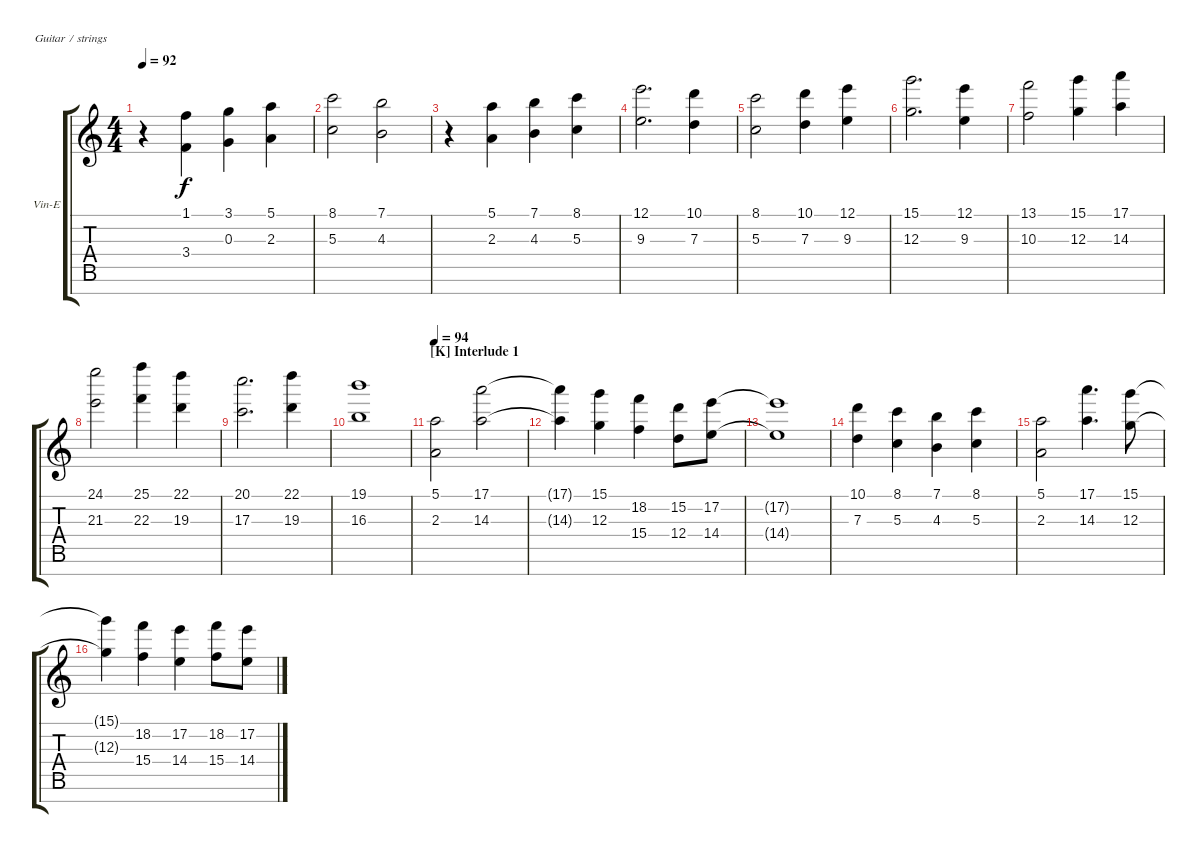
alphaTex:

\defaultSystemsLayout 4
\bracketExtendMode groupsimilarinstruments
\firstSystemTrackNameOrientation horizontal
\otherSystemsTrackNameOrientation horizontal
\track ("Violin Ensemble" "Vin-E") {instrument electricguitarclean}
\staff {score tabs}
\tuning (E4 B3 G3 D3 A2 E2 B1)
\ts (4 4)
\tempo 92
\clef g2
\ks c
r.4{dy f} (3.4 1.1).4 (3.1 0.3).4 (2.3 5.1).4 |
(8.1 5.3).2 (4.3 7.1).2 |
r.4 (5.1 2.3).4 (4.3 7.1).4 (8.1 5.3).4 |
(9.3 12.1).2{d} (10.1 7.3).4 |
(5.3 8.1).2 (10.1 7.3).4 (9.3 12.1).4 |
(15.1 12.3).2{d} (9.3 12.1).4 |
(13.1 10.3).2 (12.3 15.1).4 (17.1 14.3).4 |
(21.3 24.1).2 (25.1 22.3).4 (19.3 22.1).4 |
(20.1 17.3).2{d} (19.3 22.1).4 |
(19.1 16.3).1 |
\section ("K" "Interlude 1")
\tempo 94
(5.1 2.3).2 (14.3 17.1).2 |
(17.1{t} 14.3{t}).4 (12.3 15.1).4 (18.2 15.4).4 (12.4 15.2).8 (17.2 14.4).8 |
(14.4{t} 17.2{t}).1 |
(10.1 7.3).4 (5.3 8.1).4 (7.1 4.3).4 (5.3 8.1).4 |
(5.1 2.3).2 (14.3 17.1).4{d} (15.1 12.3).8 |
(12.3{t} 15.1{t}).4 (18.2 15.4).4 (14.4 17.2).4 (18.2 15.4).8 (14.4 17.2).8
